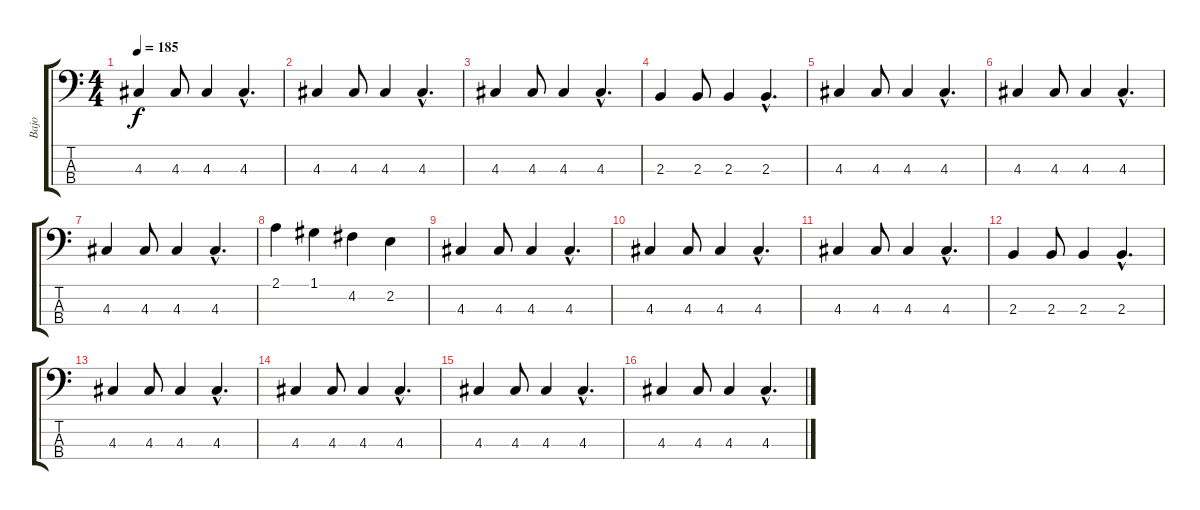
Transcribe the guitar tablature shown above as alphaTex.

\track ("Bajo" "Bajo") {instrument electricbasspick}
\staff {score tabs}
\tuning (G2 D2 A1 E1) {hide}
\ts (4 4)
\tempo 185
\clef f4
\ks c
4.3.4{dy f} 4.3.8 4.3.4 4.3{hac}.4{d} |
4.3.4 4.3.8 4.3.4 4.3{hac}.4{d} |
4.3.4 4.3.8 4.3.4 4.3{hac}.4{d} |
2.3.4 2.3.8 2.3.4 2.3{hac}.4{d} |
4.3.4 4.3.8 4.3.4 4.3{hac}.4{d} |
4.3.4 4.3.8 4.3.4 4.3{hac}.4{d} |
4.3.4 4.3.8 4.3.4 4.3{hac}.4{d} |
2.1.4 1.1.4 4.2.4 2.2.4 |
4.3.4 4.3.8 4.3.4 4.3{hac}.4{d} |
4.3.4 4.3.8 4.3.4 4.3{hac}.4{d} |
4.3.4 4.3.8 4.3.4 4.3{hac}.4{d} |
2.3.4 2.3.8 2.3.4 2.3{hac}.4{d} |
4.3.4 4.3.8 4.3.4 4.3{hac}.4{d} |
4.3.4 4.3.8 4.3.4 4.3{hac}.4{d} |
4.3.4 4.3.8 4.3.4 4.3{hac}.4{d} |
4.3.4 4.3.8 4.3.4 4.3{hac}.4{d}
